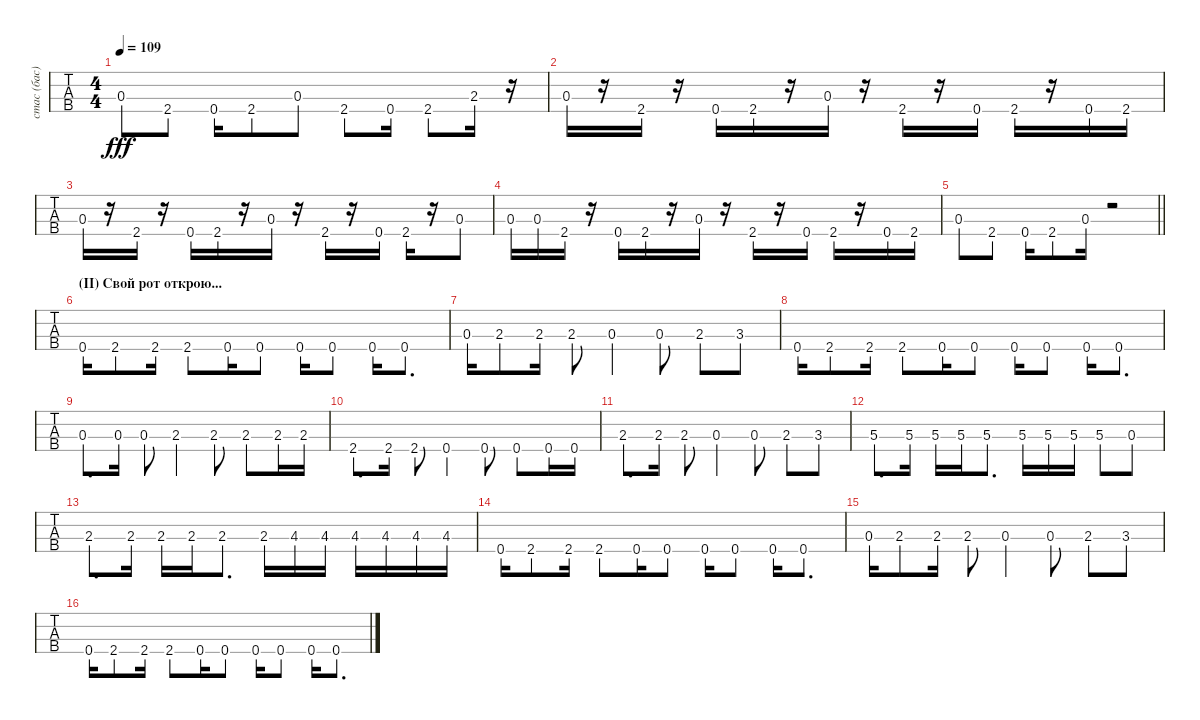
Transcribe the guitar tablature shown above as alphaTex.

\track ("стас (бас)" "стас (бас)") {instrument electricbasspick}
\staff {tabs}
\tuning (G2 D2 A1 E1) {hide}
\ts (4 4)
\tempo 109
\clef f4
\ks c
0.3.8{dy fff} 2.4.8 0.4.16 2.4.8 0.3.8 2.4.8 0.4.16 2.4.8 2.3.16 r.16 |
0.3.16 r.16 2.4.16 r.16 0.4.16 2.4.16 r.16 0.3.16 r.16 2.4.16 r.16 0.4.16 2.4.16 r.16 0.4.16 2.4.16 |
0.3.16 r.16 2.4.16 r.16 0.4.16 2.4.16 r.16 0.3.16 r.16 2.4.16 r.16 0.4.16 2.4.16 r.16 0.3.8 |
0.3.16 0.3.16 2.4.16 r.16 0.4.16 2.4.16 r.16 0.3.16 r.16 2.4.16 r.16 0.4.16 2.4.16 r.16 0.4.16 2.4.16 |
\barLineRight lightlight
0.3.8 2.4.8 0.4.16 2.4.8 0.3.16 r.2 |
\section ("" "(II) Свой рот открою...")
0.4.16 2.4.8 2.4.16 2.4.8 0.4.16 0.4.8 0.4.16 0.4.8 0.4.16 0.4.8{d} |
0.3.16 2.3.8 2.3.16 2.3.8 0.3.4 0.3.8 2.3.8 3.3.8 |
0.4.16 2.4.8 2.4.16 2.4.8 0.4.16 0.4.8 0.4.16 0.4.8 0.4.16 0.4.8{d} |
0.3.8{d} 0.3.16 0.3.8 2.3.4 2.3.8 2.3.8 2.3.16 2.3.16 |
2.4.8{d} 2.4.16 2.4.8 0.4.4 0.4.8 0.4.8 0.4.16 0.4.16 |
2.3.8{d} 2.3.16 2.3.8 0.3.4 0.3.8 2.3.8 3.3.8 |
5.3.8{d} 5.3.16 5.3.16 5.3.16 5.3.8{d} 5.3.16 5.3.16 5.3.16 5.3.8 0.3.8 |
2.3.8{d} 2.3.16 2.3.16 2.3.16 2.3.8{d} 2.3.16 4.3.16 4.3.16 4.3.16 4.3.16 4.3.16 4.3.16 |
0.4.16 2.4.8 2.4.16 2.4.8 0.4.16 0.4.8 0.4.16 0.4.8 0.4.16 0.4.8{d} |
0.3.16 2.3.8 2.3.16 2.3.8 0.3.4 0.3.8 2.3.8 3.3.8 |
0.4.16 2.4.8 2.4.16 2.4.8 0.4.16 0.4.8 0.4.16 0.4.8 0.4.16 0.4.8{d}
